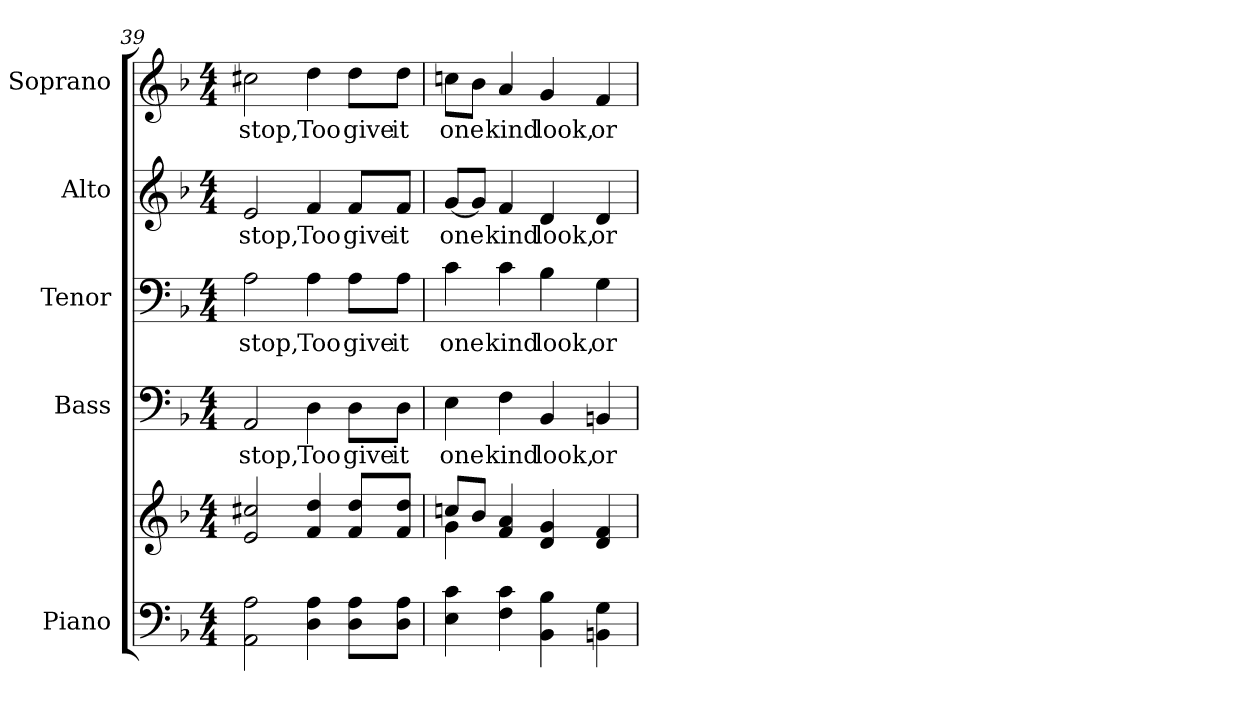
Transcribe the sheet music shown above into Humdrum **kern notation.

**kern	**kern	**kern	**text	**kern	**text	**kern	**text	**kern	**text
*part5	*part5	*part4	*part4	*part3	*part3	*part2	*part2	*part1	*part1
*staff6	*staff5	*staff4	*staff4	*staff3	*staff3	*staff2	*staff2	*staff1	*staff1
*I"Piano	*	*I"Bass	*	*I"Tenor	*	*I"Alto	*	*I"Soprano	*
*I'Pno.	*	*I'B.	*	*I'T.	*	*I'A.	*	*I'S.	*
!!LO:PB:g=z
*clefF4	*clefG2	*clefF4	*	*clefF4	*	*clefG2	*	*clefG2	*
*k[b-]	*k[b-]	*k[b-]	*	*k[b-]	*	*k[b-]	*	*k[b-]	*
*F:	*F:	*F:	*	*F:	*	*F:	*	*F:	*
*M4/4	*M4/4	*M4/4	*	*M4/4	*	*M4/4	*	*M4/4	*
=39	=39	=39	=39	=39	=39	=39	=39	=39	=39
!	!	!	!LO:LY:b:color=#000000	!	!	!	!	!	!
!	!	!	!	!	!LO:LY:b:color=#000000	!	!	!	!
!	!	!	!	!	!	!	!LO:LY:b:color=#000000	!	!
!	!	!	!	!	!	!	!	!	!LO:LY:b:color=#000000
2AAi\ 2Ai	2ei/ 2cc#Xi	2AAi/	stop,	2Ai\	stop,	2ei/	stop,	2cc#Xi\	stop,
!	!	!	!LO:LY:b:color=#000000	!	!	!	!	!	!
!	!	!	!	!	!LO:LY:b:color=#000000	!	!	!	!
!	!	!	!	!	!	!	!LO:LY:b:color=#000000	!	!
!	!	!	!	!	!	!	!	!	!LO:LY:b:color=#000000
4Di\ 4Ai	4fi/ 4ddi	4Di\	Too	4Ai\	Too	4fi/	Too	4ddi\	Too
!	!	!	!LO:LY:b:color=#000000	!	!	!	!	!	!
!	!	!	!	!	!LO:LY:b:color=#000000	!	!	!	!
!	!	!	!	!	!	!	!LO:LY:b:color=#000000	!	!
!	!	!	!	!	!	!	!	!	!LO:LY:b:color=#000000
8Di\ 8AiL	8fi/ 8ddiL	8Di\L	give	8Ai\L	give	8fi/L	give	8ddi\L	give
!	!	!	!LO:LY:b:color=#000000	!	!	!	!	!	!
!	!	!	!	!	!LO:LY:b:color=#000000	!	!	!	!
!	!	!	!	!	!	!	!LO:LY:b:color=#000000	!	!
!	!	!	!	!	!	!	!	!	!LO:LY:b:color=#000000
8Di\ 8AiJ	8fi/ 8ddiJ	8Di\J	it	8Ai\J	it	8fi/J	it	8ddi\J	it
=40	=40	=40	=40	=40	=40	=40	=40	=40	=40
*	*^	*	*	*	*	*	*	*	*
!	!	!	!	!LO:LY:b:color=#000000	!	!	!	!	!	!
!	!	!	!	!	!	!LO:LY:b:color=#000000	!	!	!	!
!	!	!	!	!	!	!	!	!LO:LY:b:color=#000000	!	!
!	!	!	!	!	!	!	!	!	!	!LO:LY:b:color=#000000
4Ei\ 4ci	8ccni/L	4gi\	4Ei\	one	4ci\	one	[<8gi/L	one	8ccni\L	one
.	8b-i/J	.	.	.	.	.	8gi/J]	.	8b-i\J	.
!	!	!	!	!LO:LY:b:color=#000000	!	!	!	!	!	!
!	!	!	!	!	!	!LO:LY:b:color=#000000	!	!	!	!
!	!	!	!	!	!	!	!	!LO:LY:b:color=#000000	!	!
!	!	!	!	!	!	!	!	!	!	!LO:LY:b:color=#000000
4Fi\ 4ci	4fi/ 4ai	4ryy	4Fi\	kind	4ci\	kind	4fi/	kind	4ai/	kind
!	!	!	!	!LO:LY:b:color=#000000	!	!	!	!	!	!
!	!	!	!	!	!	!LO:LY:b:color=#000000	!	!	!	!
!	!	!	!	!	!	!	!	!LO:LY:b:color=#000000	!	!
!	!	!	!	!	!	!	!	!	!	!LO:LY:b:color=#000000
4BB-i\ 4B-i	4di/ 4gi	2ryy	4BB-i/	look,	4B-i\	look,	4di/	look,	4gi/	look,
!	!	!	!	!LO:LY:b:color=#000000	!	!	!	!	!	!
!	!	!	!	!	!	!LO:LY:b:color=#000000	!	!	!	!
!	!	!	!	!	!	!	!	!LO:LY:b:color=#000000	!	!
!	!	!	!	!	!	!	!	!	!	!LO:LY:b:color=#000000
4BBni\ 4Gi	4di/ 4fi	.	4BBni/	or	4Gi\	or	4di/	or	4fi/	or
*	*v	*v	*	*	*	*	*	*	*	*
=	=	=	=	=	=	=	=	=	=
*-	*-	*-	*-	*-	*-	*-	*-	*-	*-
